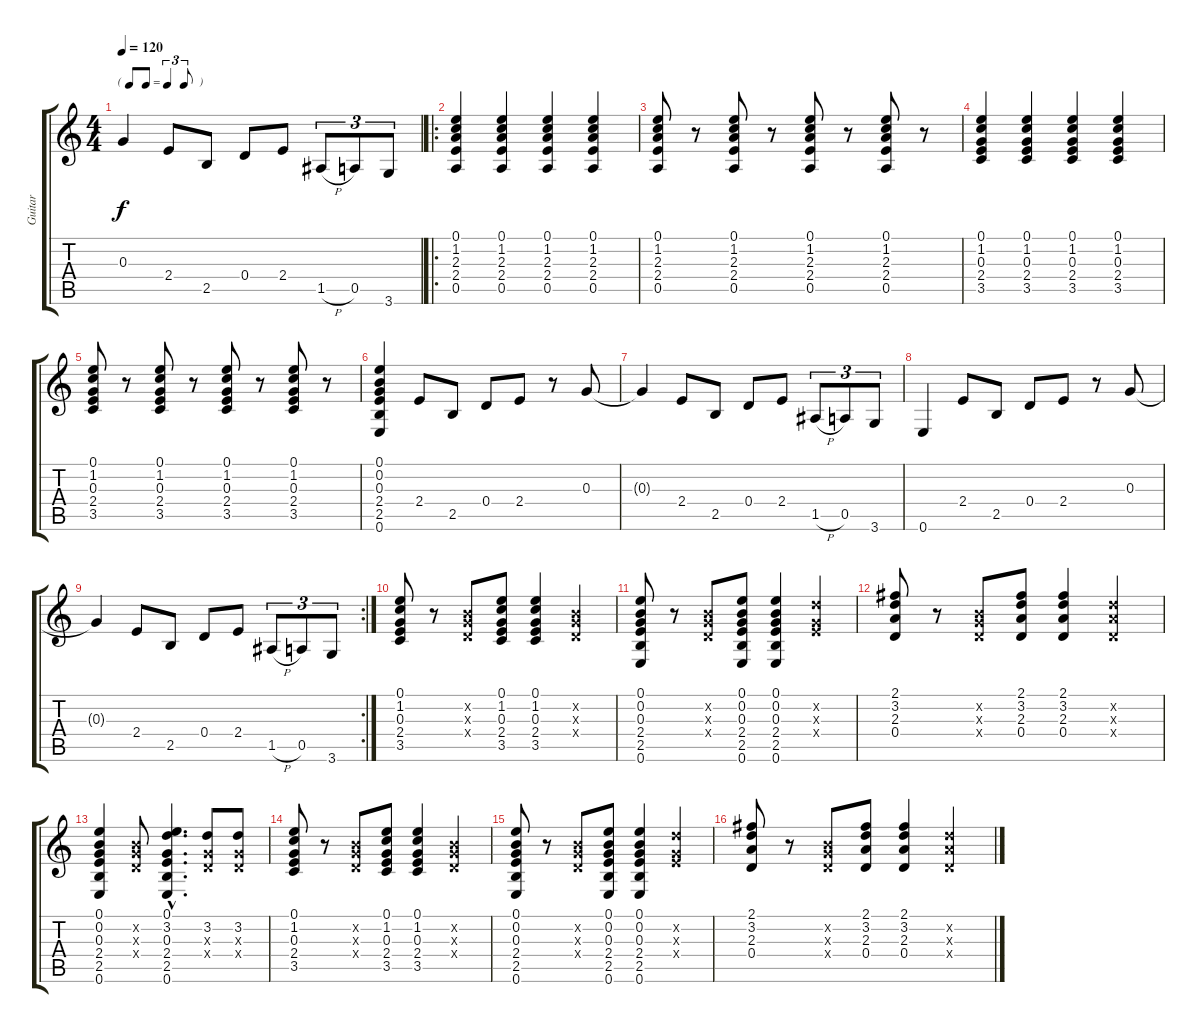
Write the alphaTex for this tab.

\track ("Guitar" "Guitar") {instrument acousticguitarsteel}
\staff {score tabs}
\tuning (E4 B3 G3 D3 A2 E2) {hide}
\ts (4 4)
\tf triplet8th
\tempo 120
\clef g2
\ks c
0.3{t}.4{dy f} 2.4.8 2.5.8 0.4.8 2.4.8 1.5{h}.8{tu (3 2)} 0.5.8{tu (3 2)} 3.6.8{tu (3 2)} |
\ro
(0.1 1.2 2.3 2.4 0.5).4 (0.1 1.2 2.3 2.4 0.5).4 (0.1 1.2 2.3 2.4 0.5).4 (0.1 1.2 2.3 2.4 0.5).4 |
(0.1 1.2 2.3 2.4 0.5).8 r.8 (0.1 1.2 2.3 2.4 0.5).8 r.8 (0.1 1.2 2.3 2.4 0.5).8 r.8 (0.1 1.2 2.3 2.4 0.5).8 r.8 |
(0.1 1.2 0.3 2.4 3.5).4 (0.1 1.2 0.3 2.4 3.5).4 (0.1 1.2 0.3 2.4 3.5).4 (0.1 1.2 0.3 2.4 3.5).4 |
(0.1 1.2 0.3 2.4 3.5).8 r.8 (0.1 1.2 0.3 2.4 3.5).8 r.8 (0.1 1.2 0.3 2.4 3.5).8 r.8 (0.1 1.2 0.3 2.4 3.5).8 r.8 |
(0.1 0.2 0.3 2.4 2.5 0.6).4 2.4.8 2.5.8 0.4.8 2.4.8 r.8 0.3.8 |
0.3{t}.4 2.4.8 2.5.8 0.4.8 2.4.8 1.5{h}.8{tu (3 2)} 0.5.8{tu (3 2)} 3.6.8{tu (3 2)} |
0.6.4 2.4.8 2.5.8 0.4.8 2.4.8 r.8 0.3.8 |
\rc 2
0.3{t}.4 2.4.8 2.5.8 0.4.8 2.4.8 1.5{h}.8{tu (3 2)} 0.5.8{tu (3 2)} 3.6.8{tu (3 2)} |
(0.1 1.2 0.3 2.4 3.5).8 r.8 (0.2{x} 0.3{x} 0.4{x}).8 (0.1 1.2 0.3 2.4 3.5).8 (0.1 1.2 0.3 2.4 3.5).4 (0.2{x} 0.3{x} 0.4{x}).4 |
(0.1 0.2 0.3 2.4 2.5 0.6).8 r.8 (0.2{x} 0.3{x} 0.4{x}).8 (0.1 0.2 0.3 2.4 2.5 0.6).8 (0.1 0.2 0.3 2.4 2.5 0.6).4 (3.2{x} 0.3{x} 2.4{x}).4 |
(2.1 3.2 2.3 0.4).8 r.8 (0.2{x} 0.3{x} 0.4{x}).8 (2.1 3.2 2.3 0.4).8 (2.1 3.2 2.3 0.4).4 (3.2{x} 2.3{x} 0.4{x}).4 |
(0.1 0.2 0.3 2.4 2.5 0.6).4 (0.2{x} 0.3{x} 0.4{x}).8 (0.1{hac} 3.2{hac} 0.3{hac} 2.4{hac} 2.5{hac} 0.6{hac}).4{d} (3.2 0.3{x} 0.4{x}).8 (3.2 0.3{x} 0.4{x}).8 |
(0.1 1.2 0.3 2.4 3.5).8 r.8 (0.2{x} 0.3{x} 0.4{x}).8 (0.1 1.2 0.3 2.4 3.5).8 (0.1 1.2 0.3 2.4 3.5).4 (0.2{x} 0.3{x} 0.4{x}).4 |
(0.1 0.2 0.3 2.4 2.5 0.6).8 r.8 (0.2{x} 0.3{x} 0.4{x}).8 (0.1 0.2 0.3 2.4 2.5 0.6).8 (0.1 0.2 0.3 2.4 2.5 0.6).4 (3.2{x} 0.3{x} 2.4{x}).4 |
(2.1 3.2 2.3 0.4).8 r.8 (0.2{x} 0.3{x} 0.4{x}).8 (2.1 3.2 2.3 0.4).8 (2.1 3.2 2.3 0.4).4 (3.2{x} 2.3{x} 0.4{x}).4
